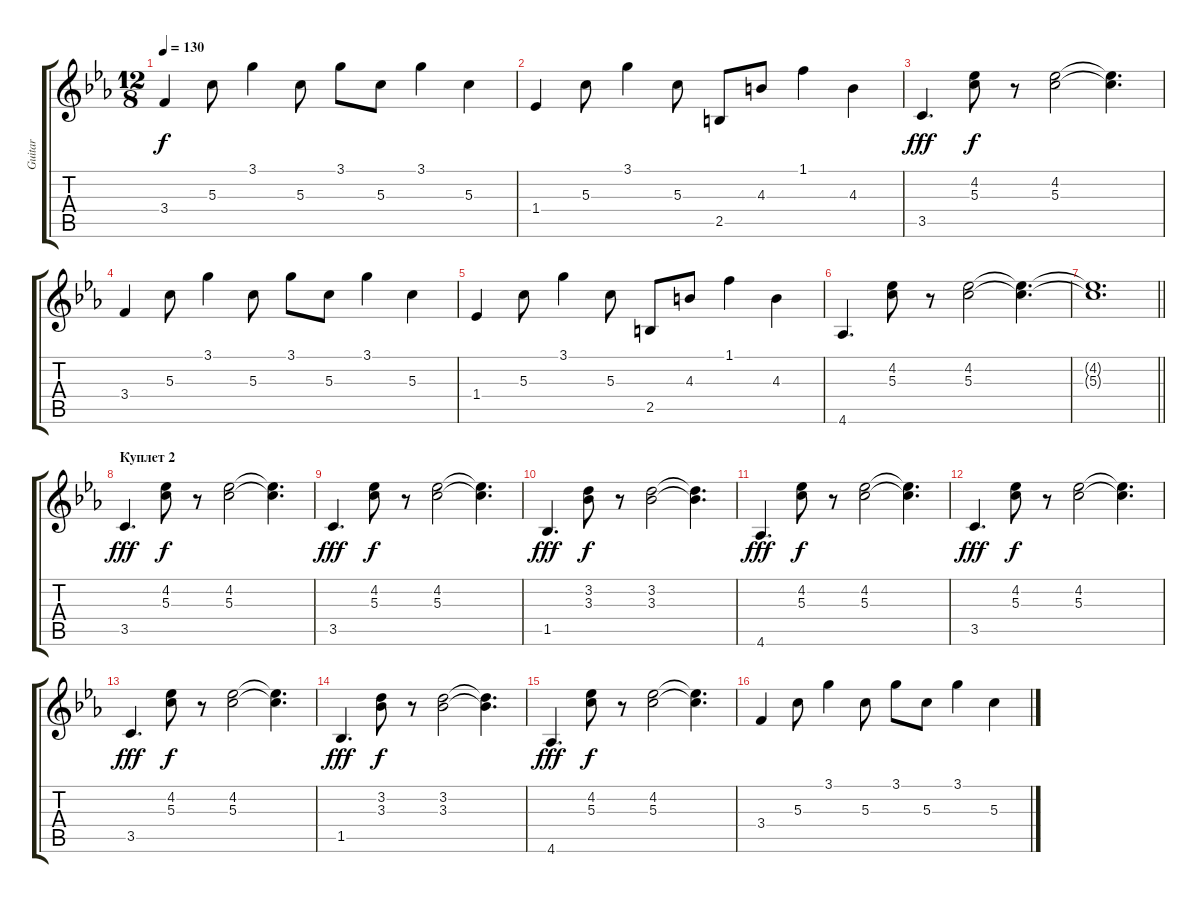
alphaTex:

\track ("Guitar" "Guitar") {instrument acousticguitarsteel}
\staff {score tabs}
\tuning (E4 B3 G3 D3 A2 E2) {hide}
\ts (12 8)
\tempo 130
\clef g2
\ks cminor
3.4.4{dy f volume 7} 5.3.8 3.1.4 5.3.8 3.1.8 5.3.8 3.1.4 5.3.4 |
1.4.4 5.3.8 3.1.4 5.3.8 2.5.8 4.3.8 1.1.4 4.3.4 |
3.5.4{d dy fff} (4.2 5.3).8{dy f} r.8 (4.2 5.3).2 (4.2{t} 5.3{t}).4{d} |
3.4.4{volume 7} 5.3.8 3.1.4 5.3.8 3.1.8 5.3.8 3.1.4 5.3.4 |
1.4.4 5.3.8 3.1.4 5.3.8 2.5.8 4.3.8 1.1.4 4.3.4 |
4.6.4{d} (4.2 5.3).8 r.8 (4.2 5.3).2 (4.2{t} 5.3{t}).4{d} |
\barLineRight lightlight
(4.2{t} 5.3{t}).1{d} |
\section ("" "Куплет 2")
3.5.4{d dy fff volume 11} (4.2 5.3).8{dy f} r.8 (4.2 5.3).2 (4.2{t} 5.3{t}).4{d} |
3.5.4{d dy fff} (4.2 5.3).8{dy f} r.8 (4.2 5.3).2 (4.2{t} 5.3{t}).4{d} |
1.5.4{d dy fff} (3.2 3.3).8{dy f} r.8 (3.2 3.3).2 (3.2{t} 3.3{t}).4{d} |
4.6.4{d dy fff} (4.2 5.3).8{dy f} r.8 (4.2 5.3).2 (4.2{t} 5.3{t}).4{d} |
3.5.4{d dy fff} (4.2 5.3).8{dy f} r.8 (4.2 5.3).2 (4.2{t} 5.3{t}).4{d} |
3.5.4{d dy fff} (4.2 5.3).8{dy f} r.8 (4.2 5.3).2 (4.2{t} 5.3{t}).4{d} |
1.5.4{d dy fff} (3.2 3.3).8{dy f} r.8 (3.2 3.3).2 (3.2{t} 3.3{t}).4{d} |
4.6.4{d dy fff} (4.2 5.3).8{dy f} r.8 (4.2 5.3).2 (4.2{t} 5.3{t}).4{d} |
3.4.4{volume 7} 5.3.8 3.1.4 5.3.8 3.1.8 5.3.8 3.1.4 5.3.4
